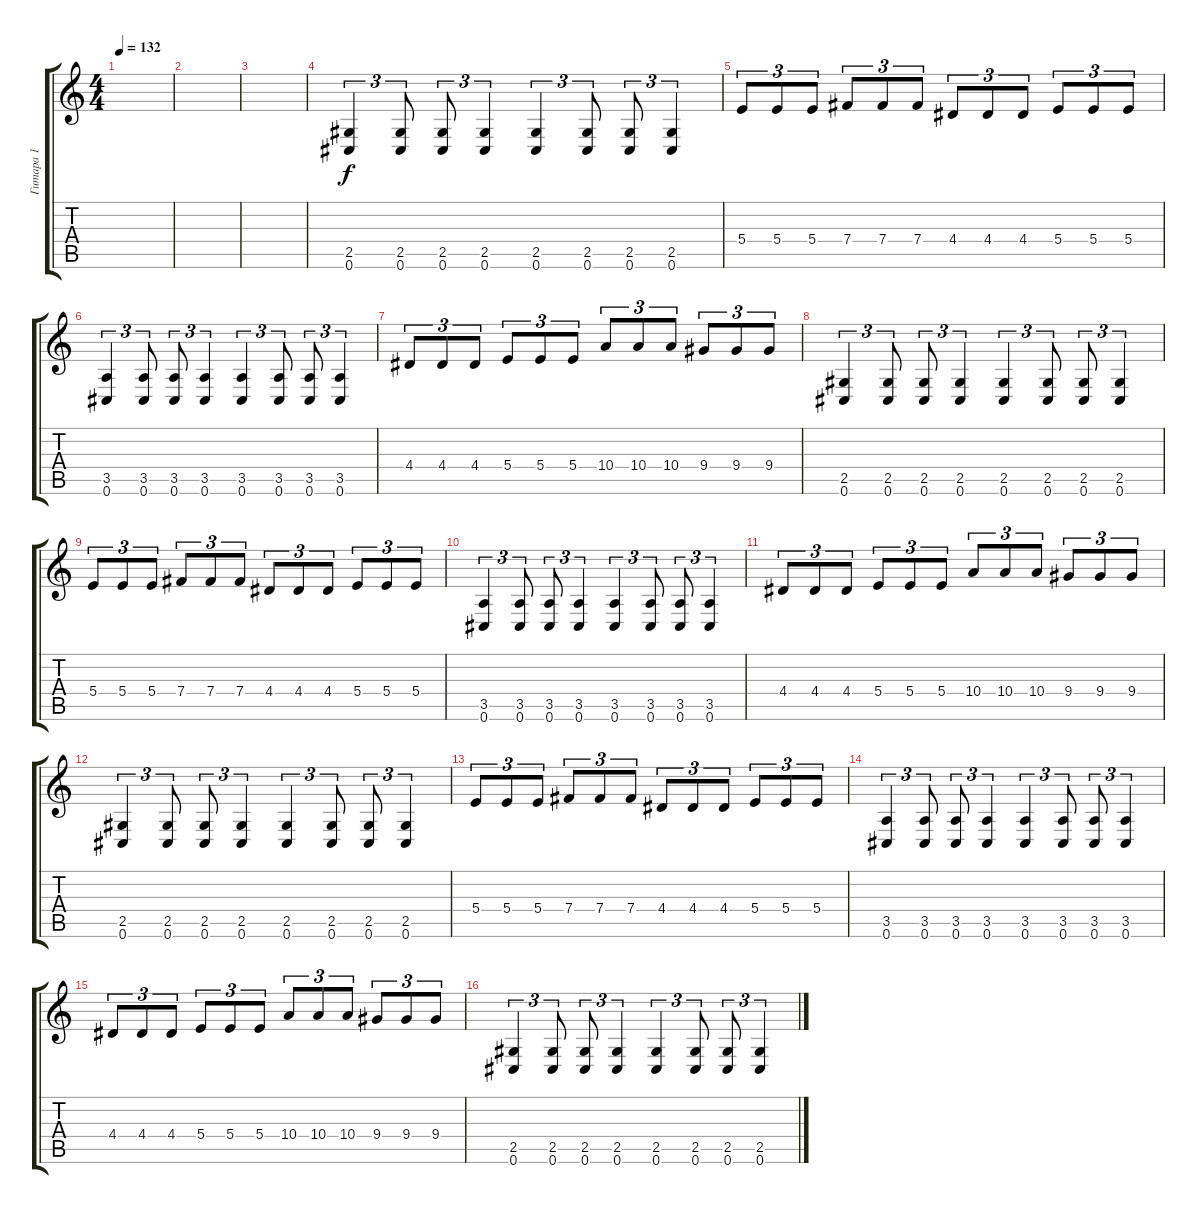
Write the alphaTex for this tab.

\track ("Гитара 1" "Гитара 1") {instrument overdrivenguitar}
\staff {score tabs}
\tuning (Db4 Ab3 E3 B2 Gb2 Db2) {hide}
\ts (4 4)
\tempo 132
\clef g2
\ks c
|
|
|
(2.5 0.6).4{tu (3 2)} (2.5 0.6).8{tu (3 2)} (2.5 0.6).8{tu (3 2)} (2.5 0.6).4{tu (3 2)} (2.5 0.6).4{tu (3 2)} (2.5 0.6).8{tu (3 2)} (2.5 0.6).8{tu (3 2)} (2.5 0.6).4{tu (3 2)} |
5.4.8{tu (3 2)} 5.4.8{tu (3 2)} 5.4.8{tu (3 2)} 7.4.8{tu (3 2)} 7.4.8{tu (3 2)} 7.4.8{tu (3 2)} 4.4.8{tu (3 2)} 4.4.8{tu (3 2)} 4.4.8{tu (3 2)} 5.4.8{tu (3 2)} 5.4.8{tu (3 2)} 5.4.8{tu (3 2)} |
(3.5 0.6).4{tu (3 2)} (3.5 0.6).8{tu (3 2)} (3.5 0.6).8{tu (3 2)} (3.5 0.6).4{tu (3 2)} (3.5 0.6).4{tu (3 2)} (3.5 0.6).8{tu (3 2)} (3.5 0.6).8{tu (3 2)} (3.5 0.6).4{tu (3 2)} |
4.4.8{tu (3 2)} 4.4.8{tu (3 2)} 4.4.8{tu (3 2)} 5.4.8{tu (3 2)} 5.4.8{tu (3 2)} 5.4.8{tu (3 2)} 10.4.8{tu (3 2)} 10.4.8{tu (3 2)} 10.4.8{tu (3 2)} 9.4.8{tu (3 2)} 9.4.8{tu (3 2)} 9.4.8{tu (3 2)} |
(2.5 0.6).4{tu (3 2)} (2.5 0.6).8{tu (3 2)} (2.5 0.6).8{tu (3 2)} (2.5 0.6).4{tu (3 2)} (2.5 0.6).4{tu (3 2)} (2.5 0.6).8{tu (3 2)} (2.5 0.6).8{tu (3 2)} (2.5 0.6).4{tu (3 2)} |
5.4.8{tu (3 2)} 5.4.8{tu (3 2)} 5.4.8{tu (3 2)} 7.4.8{tu (3 2)} 7.4.8{tu (3 2)} 7.4.8{tu (3 2)} 4.4.8{tu (3 2)} 4.4.8{tu (3 2)} 4.4.8{tu (3 2)} 5.4.8{tu (3 2)} 5.4.8{tu (3 2)} 5.4.8{tu (3 2)} |
(3.5 0.6).4{tu (3 2)} (3.5 0.6).8{tu (3 2)} (3.5 0.6).8{tu (3 2)} (3.5 0.6).4{tu (3 2)} (3.5 0.6).4{tu (3 2)} (3.5 0.6).8{tu (3 2)} (3.5 0.6).8{tu (3 2)} (3.5 0.6).4{tu (3 2)} |
4.4.8{tu (3 2)} 4.4.8{tu (3 2)} 4.4.8{tu (3 2)} 5.4.8{tu (3 2)} 5.4.8{tu (3 2)} 5.4.8{tu (3 2)} 10.4.8{tu (3 2)} 10.4.8{tu (3 2)} 10.4.8{tu (3 2)} 9.4.8{tu (3 2)} 9.4.8{tu (3 2)} 9.4.8{tu (3 2)} |
(2.5 0.6).4{tu (3 2)} (2.5 0.6).8{tu (3 2)} (2.5 0.6).8{tu (3 2)} (2.5 0.6).4{tu (3 2)} (2.5 0.6).4{tu (3 2)} (2.5 0.6).8{tu (3 2)} (2.5 0.6).8{tu (3 2)} (2.5 0.6).4{tu (3 2)} |
5.4.8{tu (3 2)} 5.4.8{tu (3 2)} 5.4.8{tu (3 2)} 7.4.8{tu (3 2)} 7.4.8{tu (3 2)} 7.4.8{tu (3 2)} 4.4.8{tu (3 2)} 4.4.8{tu (3 2)} 4.4.8{tu (3 2)} 5.4.8{tu (3 2)} 5.4.8{tu (3 2)} 5.4.8{tu (3 2)} |
(3.5 0.6).4{tu (3 2)} (3.5 0.6).8{tu (3 2)} (3.5 0.6).8{tu (3 2)} (3.5 0.6).4{tu (3 2)} (3.5 0.6).4{tu (3 2)} (3.5 0.6).8{tu (3 2)} (3.5 0.6).8{tu (3 2)} (3.5 0.6).4{tu (3 2)} |
4.4.8{tu (3 2)} 4.4.8{tu (3 2)} 4.4.8{tu (3 2)} 5.4.8{tu (3 2)} 5.4.8{tu (3 2)} 5.4.8{tu (3 2)} 10.4.8{tu (3 2)} 10.4.8{tu (3 2)} 10.4.8{tu (3 2)} 9.4.8{tu (3 2)} 9.4.8{tu (3 2)} 9.4.8{tu (3 2)} |
(2.5 0.6).4{tu (3 2)} (2.5 0.6).8{tu (3 2)} (2.5 0.6).8{tu (3 2)} (2.5 0.6).4{tu (3 2)} (2.5 0.6).4{tu (3 2)} (2.5 0.6).8{tu (3 2)} (2.5 0.6).8{tu (3 2)} (2.5 0.6).4{tu (3 2)}
